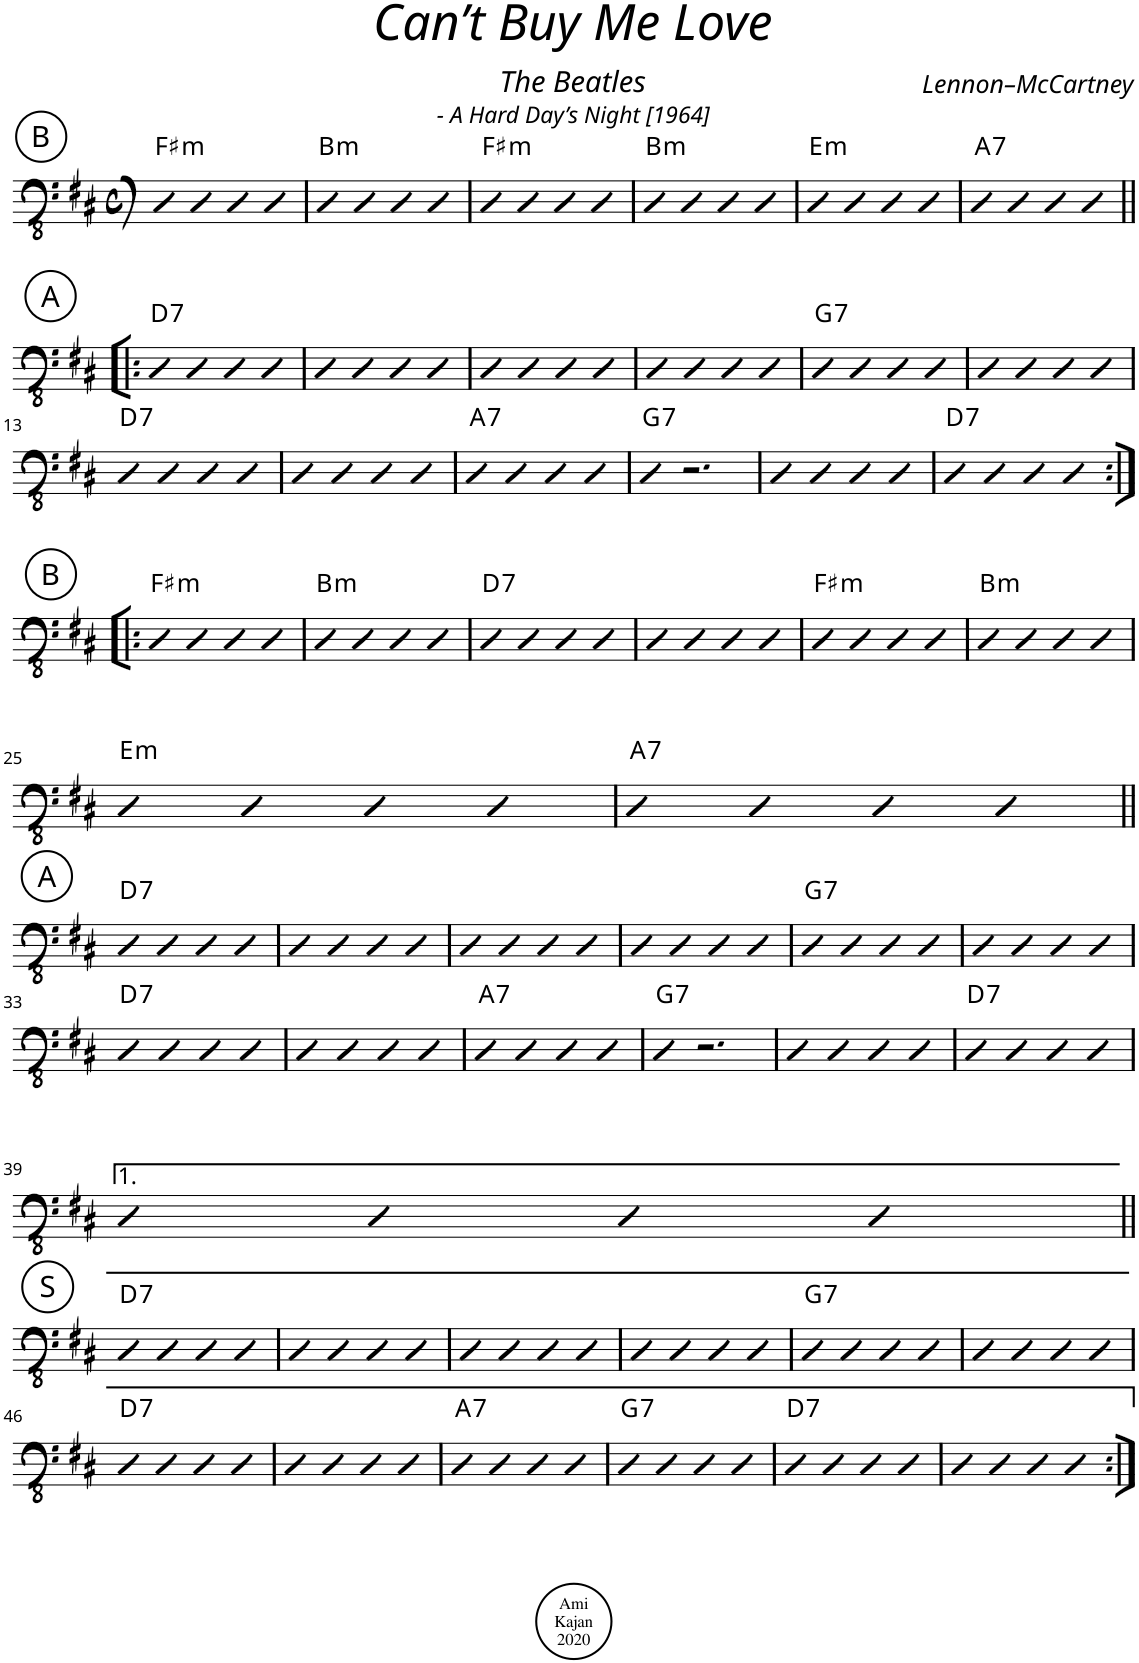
**kern	**harte
*part1	*part1
*staff1	*
*I"Acoustic Bass	*
*I'Bass	*
*clefFv4	*
*k[f#c#]	*
*M4/4	*
*met(c)	*
!!LO:REH:place=s1:a:cj:enc=circle:fs=14:t=B
=1	=1
!	!LO:H:kt=m
4EE	F#:min
4EE	.
4EE	.
4EE	.
=2	=2
!	!LO:H:kt=m
4EE	B:min
4EE	.
4EE	.
4EE	.
=3	=3
!	!LO:H:kt=m
4EE	F#:min
4EE	.
4EE	.
4EE	.
=4	=4
!	!LO:H:kt=m
4EE	B:min
4EE	.
4EE	.
4EE	.
=5	=5
!	!LO:H:kt=m
4EE	E:min
4EE	.
4EE	.
4EE	.
=6	=6
!	!LO:H:kt=7
4EE	A:7
4EE	.
4EE	.
4EE	.
!!LO:LB:g=z
!!LO:REH:place=s1:a:cj:enc=circle:fs=14:t=A
=7!|:	=7!|:
!	!LO:H:kt=7
4EE	D:7
4EE	.
4EE	.
4EE	.
=8	=8
4EE	.
4EE	.
4EE	.
4EE	.
=9	=9
4EE	.
4EE	.
4EE	.
4EE	.
=10	=10
4EE	.
4EE	.
4EE	.
4EE	.
=11	=11
!	!LO:H:kt=7
4EE	G:7
4EE	.
4EE	.
4EE	.
=12	=12
4EE	.
4EE	.
4EE	.
4EE	.
!!LO:LB:g=z
=13	=13
!	!LO:H:kt=7
4EE	D:7
4EE	.
4EE	.
4EE	.
=14	=14
4EE	.
4EE	.
4EE	.
4EE	.
=15	=15
!	!LO:H:kt=7
4EE	A:7
4EE	.
4EE	.
4EE	.
=16	=16
!	!LO:H:kt=7
4EE	G:7
2.r	.
=17	=17
4EE	.
4EE	.
4EE	.
4EE	.
=18	=18
!	!LO:H:kt=7
4EE	D:7
4EE	.
4EE	.
4EE	.
!!LO:LB:g=z
!!LO:REH:place=s1:a:cj:enc=circle:fs=14:t=B
=19:|!|:	=19:|!|:
!	!LO:H:kt=m
4EE	F#:min
4EE	.
4EE	.
4EE	.
=20	=20
!	!LO:H:kt=m
4EE	B:min
4EE	.
4EE	.
4EE	.
=21	=21
!	!LO:H:kt=7
4EE	D:7
4EE	.
4EE	.
4EE	.
=22	=22
4EE	.
4EE	.
4EE	.
4EE	.
=23	=23
!	!LO:H:kt=m
4EE	F#:min
4EE	.
4EE	.
4EE	.
=24	=24
!	!LO:H:kt=m
4EE	B:min
4EE	.
4EE	.
4EE	.
!!LO:LB:g=z
=25	=25
!	!LO:H:kt=m
4EE	E:min
4EE	.
4EE	.
4EE	.
=26	=26
!	!LO:H:kt=7
4EE	A:7
4EE	.
4EE	.
4EE	.
!!LO:LB:g=z
!!LO:REH:place=s1:a:cj:enc=circle:fs=14:t=A
=27||	=27||
!	!LO:H:kt=7
4EE	D:7
4EE	.
4EE	.
4EE	.
=28	=28
4EE	.
4EE	.
4EE	.
4EE	.
=29	=29
4EE	.
4EE	.
4EE	.
4EE	.
=30	=30
4EE	.
4EE	.
4EE	.
4EE	.
=31	=31
!	!LO:H:kt=7
4EE	G:7
4EE	.
4EE	.
4EE	.
=32	=32
4EE	.
4EE	.
4EE	.
4EE	.
!!LO:LB:g=z
=33	=33
!	!LO:H:kt=7
4EE	D:7
4EE	.
4EE	.
4EE	.
=34	=34
4EE	.
4EE	.
4EE	.
4EE	.
=35	=35
!	!LO:H:kt=7
4EE	A:7
4EE	.
4EE	.
4EE	.
=36	=36
!	!LO:H:kt=7
4EE	G:7
2.r	.
=37	=37
4EE	.
4EE	.
4EE	.
4EE	.
=38	=38
!	!LO:H:kt=7
4EE	D:7
4EE	.
4EE	.
4EE	.
!!LO:LB:g=z
=39	=39
4EE	.
4EE	.
4EE	.
4EE	.
!!LO:LB:g=z
!!LO:REH:place=s1:a:cj:enc=circle:fs=14:t=S
=40||	=40||
!	!LO:H:kt=7
4EE	D:7
4EE	.
4EE	.
4EE	.
=41	=41
4EE	.
4EE	.
4EE	.
4EE	.
=42	=42
4EE	.
4EE	.
4EE	.
4EE	.
=43	=43
4EE	.
4EE	.
4EE	.
4EE	.
=44	=44
!	!LO:H:kt=7
4EE	G:7
4EE	.
4EE	.
4EE	.
=45	=45
4EE	.
4EE	.
4EE	.
4EE	.
!!LO:LB:g=z
=46	=46
!	!LO:H:kt=7
4EE	D:7
4EE	.
4EE	.
4EE	.
=47	=47
4EE	.
4EE	.
4EE	.
4EE	.
=48	=48
!	!LO:H:kt=7
4EE	A:7
4EE	.
4EE	.
4EE	.
=49	=49
!	!LO:H:kt=7
4EE	G:7
4EE	.
4EE	.
4EE	.
=50	=50
!	!LO:H:kt=7
4EE	D:7
4EE	.
4EE	.
4EE	.
=51	=51
4EE	.
4EE	.
4EE	.
4EE	.
=:|!	=:|!
*-	*-
